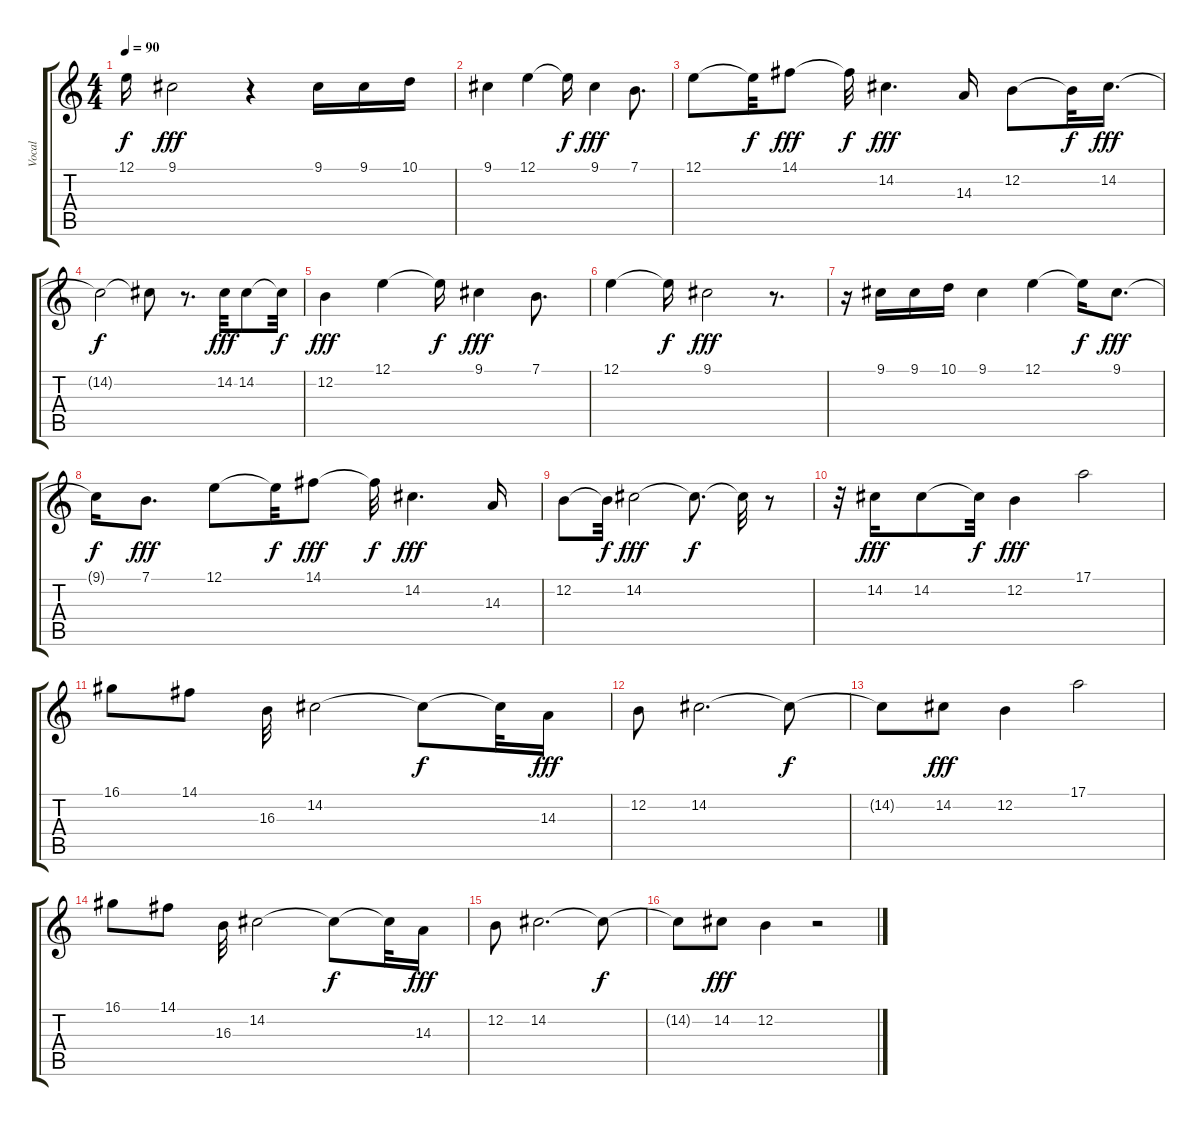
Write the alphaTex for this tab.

\track ("Vocal" "Vocal") {instrument drawbarorgan}
\staff {score tabs}
\tuning (E4 B3 G3 D3 A2 E2) {hide}
\ts (4 4)
\tempo 90
\clef g2
\ks c
12.1{t}.16{dy f} 9.1.2{dy fff} r.4 9.1.16 9.1.16 10.1.16 |
9.1.4 12.1.4 12.1{t}.16{dy f} 9.1.4{dy fff} 7.1.8{d} |
12.1.8 12.1{t}.32{dy f} 14.1.8{dy fff} 14.1{t}.32{dy f} 14.2.4{d dy fff} 14.3.16 12.2.8 12.2{t}.32{dy f} 14.2.16{d dy fff} |
14.2{t}.2{dy f} 14.2{t}.8 r.8{d} 14.2.32{dy fff} 14.2.8 14.2{t}.32{dy f} |
12.2.4{dy fff} 12.1.4 12.1{t}.16{dy f} 9.1.4{dy fff} 7.1.8{d} |
12.1.4 12.1{t}.16{dy f} 9.1.2{dy fff} r.8{d} |
r.16 9.1.16 9.1.16 10.1.16 9.1.4 12.1.4 12.1{t}.16{dy f} 9.1.8{d dy fff} |
9.1{t}.16{dy f} 7.1.8{d dy fff} 12.1.8 12.1{t}.32{dy f} 14.1.8{dy fff} 14.1{t}.32{dy f} 14.2.4{d dy fff} 14.3.16 |
12.2.8 12.2{t}.32{dy f} 14.2.2{dy fff} 14.2{t}.8{d dy f} 14.2{t}.32 r.8 |
r.32 14.2.16{dy fff} 14.2.8 14.2{t}.32{dy f} 12.2.4{dy fff} 17.1.2 |
16.1.8 14.1.8 16.3.32 14.2.2 14.2{t}.8{dy f} 14.2{t}.32 14.3.16{dy fff} |
12.2.8 14.2.2{d} 14.2{t}.8{dy f} |
14.2{t}.8 14.2.8{dy fff} 12.2.4 17.1.2 |
16.1.8 14.1.8 16.3.32 14.2.2 14.2{t}.8{dy f} 14.2{t}.32 14.3.16{dy fff} |
12.2.8 14.2.2{d} 14.2{t}.8{dy f} |
14.2{t}.8 14.2.8{dy fff} 12.2.4 r.2
